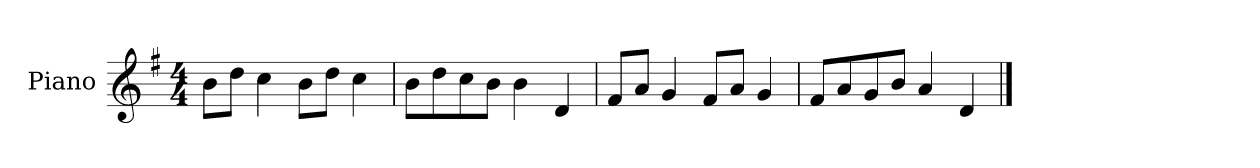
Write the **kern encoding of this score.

**kern
*part1
*staff1
*I"Piano
*I'P-no
*clefG2
*k[f#]
*M4/4
*MM90
=1
8b\L
8dd\J
4cc\
8b\L
8dd\J
4cc\
=2
8b\L
8dd\
8cc\
8b\J
4b\
4d/
=3
8f#/L
8a/J
4g/
8f#/L
8a/J
4g/
=4
8f#/L
8a/
8g/
8b/J
4a/
4d/
==
*-
